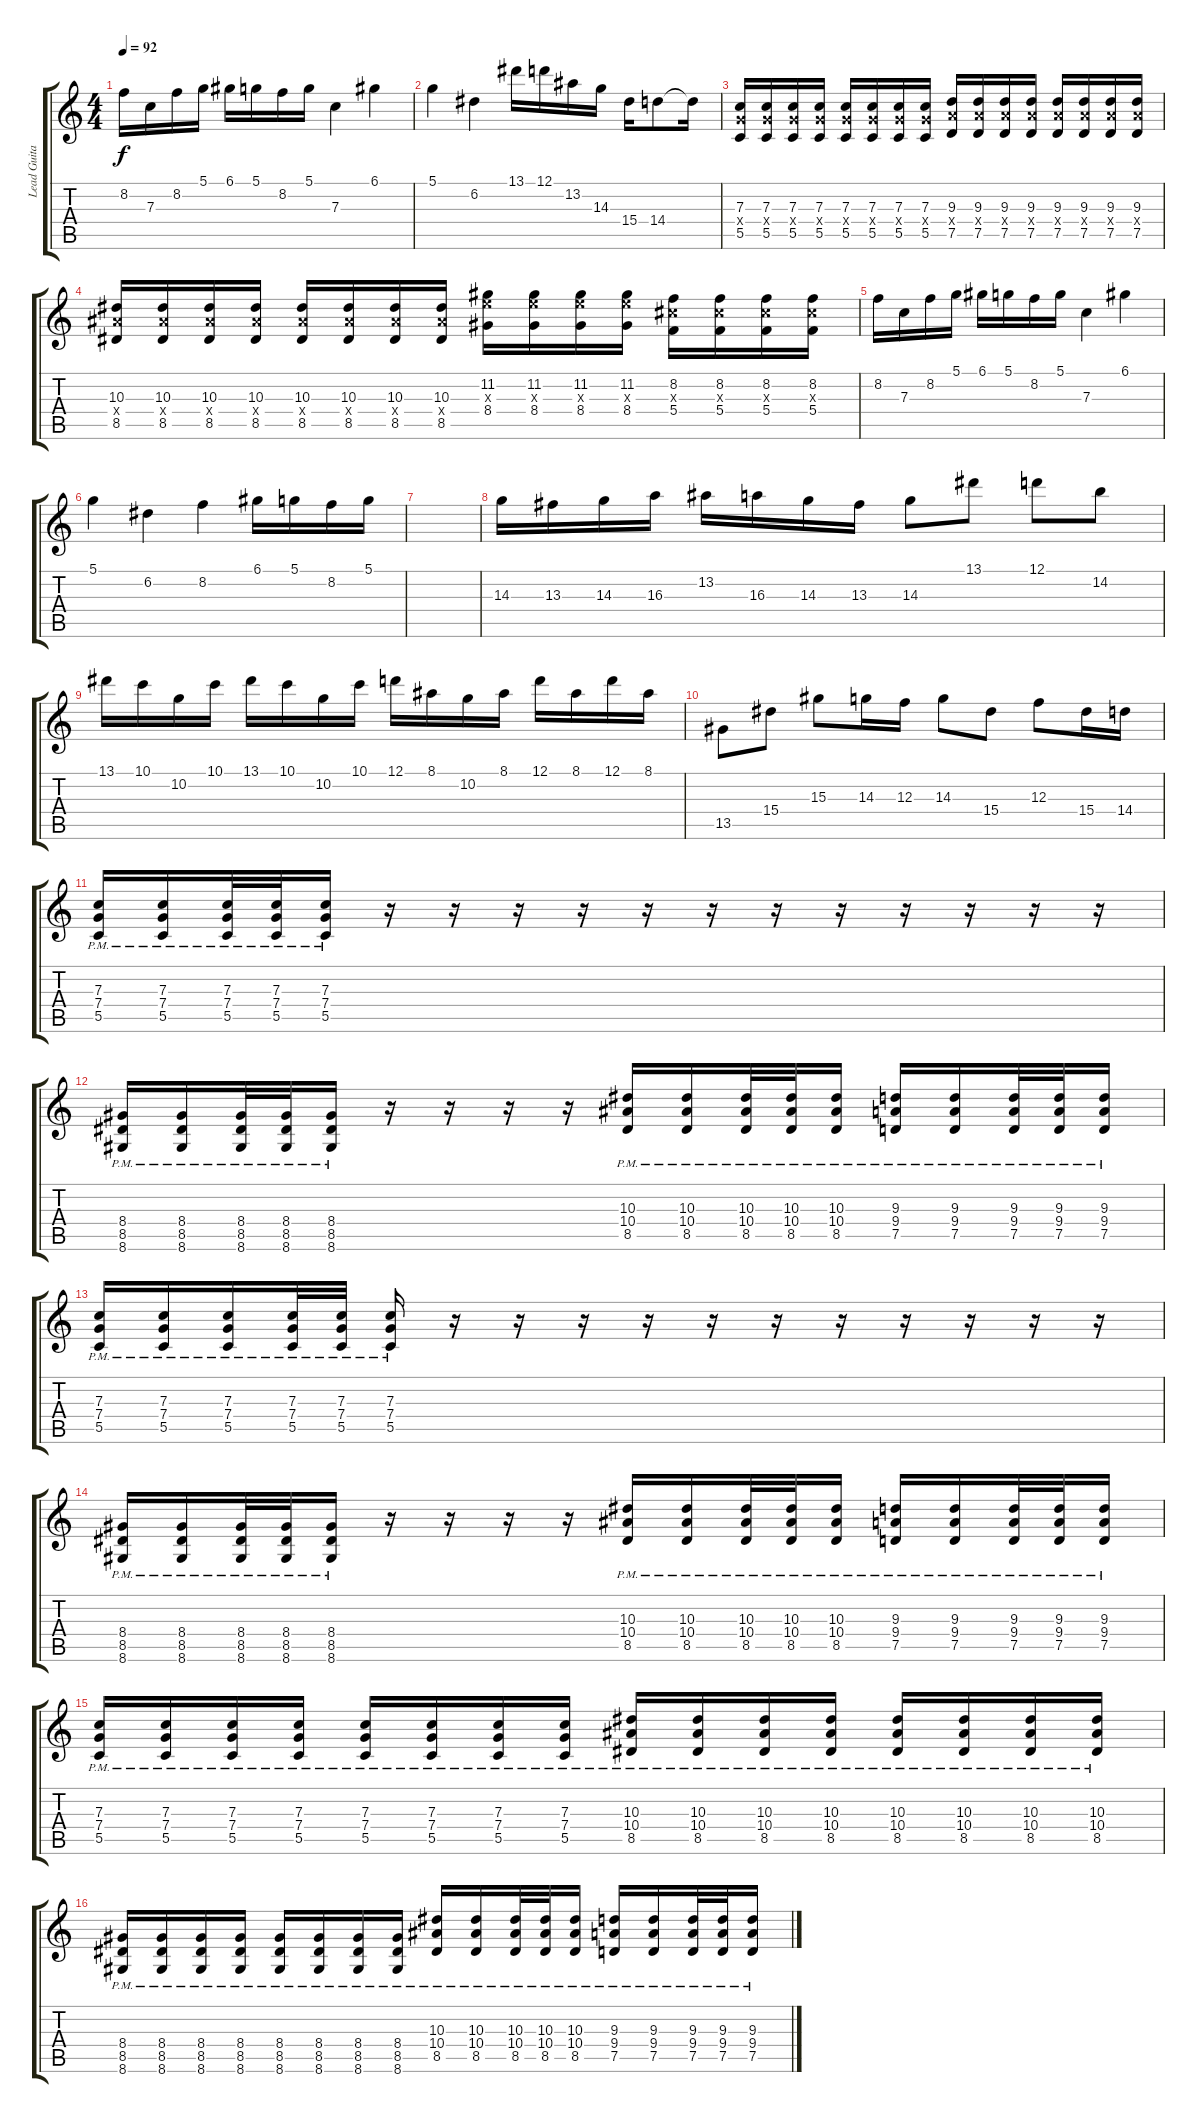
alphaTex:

\track ("Lead Guitar" "Lead Guita") {instrument distortionguitar}
\staff {score tabs}
\tuning (D4 A3 F3 C3 G2 C2) {hide}
\ts (4 4)
\tempo 92
\clef g2
\ks c
8.2.16{dy f} 7.3.16 8.2.16 5.1.16 6.1.16 5.1.16 8.2.16 5.1.16 7.3.4 6.1.4 |
5.1.4 6.2.4 13.1.16 12.1.16 13.2.16 14.3.16 15.4.16 14.4.8 14.4{t}.16 |
(7.3 7.4{x} 5.5).16 (7.3 7.4{x} 5.5).16 (7.3 7.4{x} 5.5).16 (7.3 7.4{x} 5.5).16 (7.3 7.4{x} 5.5).16 (7.3 7.4{x} 5.5).16 (7.3 7.4{x} 5.5).16 (7.3 7.4{x} 5.5).16 (9.3 9.4{x} 7.5).16 (9.3 9.4{x} 7.5).16 (9.3 9.4{x} 7.5).16 (9.3 9.4{x} 7.5).16 (9.3 9.4{x} 7.5).16 (9.3 9.4{x} 7.5).16 (9.3 9.4{x} 7.5).16 (9.3 9.4{x} 7.5).16 |
(10.3 10.4{x} 8.5).16 (10.3 10.4{x} 8.5).16 (10.3 10.4{x} 8.5).16 (10.3 10.4{x} 8.5).16 (10.3 10.4{x} 8.5).16 (10.3 10.4{x} 8.5).16 (10.3 10.4{x} 8.5).16 (10.3 10.4{x} 8.5).16 (11.2 11.3{x} 8.4).16 (11.2 11.3{x} 8.4).16 (11.2 11.3{x} 8.4).16 (11.2 11.3{x} 8.4).16 (8.2 8.3{x} 5.4).16 (8.2 8.3{x} 5.4).16 (8.2 8.3{x} 5.4).16 (8.2 8.3{x} 5.4).16 |
8.2.16 7.3.16 8.2.16 5.1.16 6.1.16 5.1.16 8.2.16 5.1.16 7.3.4 6.1.4 |
5.1.4 6.2.4 8.2.4 6.1.16 5.1.16 8.2.16 5.1.16 |
|
14.3.16 13.3.16 14.3.16 16.3.16 13.2.16 16.3.16 14.3.16 13.3.16 14.3.8 13.1.8 12.1.8 14.2.8 |
13.1.16 10.1.16 10.2.16 10.1.16 13.1.16 10.1.16 10.2.16 10.1.16 12.1.16 8.1.16 10.2.16 8.1.16 12.1.16 8.1.16 12.1.16 8.1.16 |
13.5.8 15.4.8 15.3.8 14.3.16 12.3.16 14.3.8 15.4.8 12.3.8 15.4.16 14.4.16 |
(7.3{pm} 7.4{pm} 5.5{pm}).16 (7.3{pm} 7.4{pm} 5.5{pm}).16 (7.3{pm} 7.4{pm} 5.5{pm}).32 (7.3{pm} 7.4{pm} 5.5{pm}).32 (7.3{pm} 7.4{pm} 5.5{pm}).16 r.16 r.16 r.16 r.16 r.16 r.16 r.16 r.16 r.16 r.16 r.16 r.16 |
(8.4{pm} 8.5{pm} 8.6{pm}).16 (8.4{pm} 8.5{pm} 8.6{pm}).16 (8.4{pm} 8.5{pm} 8.6{pm}).32 (8.4{pm} 8.5{pm} 8.6{pm}).32 (8.4{pm} 8.5{pm} 8.6{pm}).16 r.16 r.16 r.16 r.16 (10.3{pm} 10.4{pm} 8.5{pm}).16 (10.3{pm} 10.4{pm} 8.5{pm}).16 (10.3{pm} 10.4{pm} 8.5{pm}).32 (10.3{pm} 10.4{pm} 8.5{pm}).32 (10.3{pm} 10.4{pm} 8.5{pm}).16 (9.3{pm} 9.4{pm} 7.5{pm}).16 (9.3{pm} 9.4{pm} 7.5{pm}).16 (9.3{pm} 9.4{pm} 7.5{pm}).32 (9.3{pm} 9.4{pm} 7.5{pm}).32 (9.3{pm} 9.4{pm} 7.5{pm}).16 |
(7.3{pm} 7.4{pm} 5.5{pm}).16 (7.3{pm} 7.4{pm} 5.5{pm}).16 (7.3{pm} 7.4{pm} 5.5{pm}).16 (7.3{pm} 7.4{pm} 5.5{pm}).32 (7.3{pm} 7.4{pm} 5.5{pm}).32 (7.3{pm} 7.4{pm} 5.5{pm}).16 r.16 r.16 r.16 r.16 r.16 r.16 r.16 r.16 r.16 r.16 r.16 |
(8.4{pm} 8.5{pm} 8.6{pm}).16 (8.4{pm} 8.5{pm} 8.6{pm}).16 (8.4{pm} 8.5{pm} 8.6{pm}).32 (8.4{pm} 8.5{pm} 8.6{pm}).32 (8.4{pm} 8.5{pm} 8.6{pm}).16 r.16 r.16 r.16 r.16 (10.3{pm} 10.4{pm} 8.5{pm}).16 (10.3{pm} 10.4{pm} 8.5{pm}).16 (10.3{pm} 10.4{pm} 8.5{pm}).32 (10.3{pm} 10.4{pm} 8.5{pm}).32 (10.3{pm} 10.4{pm} 8.5{pm}).16 (9.3{pm} 9.4{pm} 7.5{pm}).16 (9.3{pm} 9.4{pm} 7.5{pm}).16 (9.3{pm} 9.4{pm} 7.5{pm}).32 (9.3{pm} 9.4{pm} 7.5{pm}).32 (9.3{pm} 9.4{pm} 7.5{pm}).16 |
(7.3{pm} 7.4{pm} 5.5{pm}).16 (7.3{pm} 7.4{pm} 5.5{pm}).16 (7.3{pm} 7.4{pm} 5.5{pm}).16 (7.3{pm} 7.4{pm} 5.5{pm}).16 (7.3{pm} 7.4{pm} 5.5{pm}).16 (7.3{pm} 7.4{pm} 5.5{pm}).16 (7.3{pm} 7.4{pm} 5.5{pm}).16 (7.3{pm} 7.4{pm} 5.5{pm}).16 (10.3{pm} 10.4{pm} 8.5{pm}).16 (10.3{pm} 10.4{pm} 8.5{pm}).16 (10.3{pm} 10.4{pm} 8.5{pm}).16 (10.3{pm} 10.4{pm} 8.5{pm}).16 (10.3{pm} 10.4{pm} 8.5{pm}).16 (10.3{pm} 10.4{pm} 8.5{pm}).16 (10.3{pm} 10.4{pm} 8.5{pm}).16 (10.3{pm} 10.4{pm} 8.5{pm}).16 |
(8.4{pm} 8.5{pm} 8.6{pm}).16 (8.4{pm} 8.5{pm} 8.6{pm}).16 (8.4{pm} 8.5{pm} 8.6{pm}).16 (8.4{pm} 8.5{pm} 8.6{pm}).16 (8.4{pm} 8.5{pm} 8.6{pm}).16 (8.4{pm} 8.5{pm} 8.6{pm}).16 (8.4{pm} 8.5{pm} 8.6{pm}).16 (8.4{pm} 8.5{pm} 8.6{pm}).16 (10.3{pm} 10.4{pm} 8.5{pm}).16 (10.3{pm} 10.4{pm} 8.5{pm}).16 (10.3{pm} 10.4{pm} 8.5{pm}).32 (10.3{pm} 10.4{pm} 8.5{pm}).32 (10.3{pm} 10.4{pm} 8.5{pm}).16 (9.3{pm} 9.4{pm} 7.5{pm}).16 (9.3{pm} 9.4{pm} 7.5{pm}).16 (9.3{pm} 9.4{pm} 7.5{pm}).32 (9.3{pm} 9.4{pm} 7.5{pm}).32 (9.3{pm} 9.4{pm} 7.5{pm}).16
